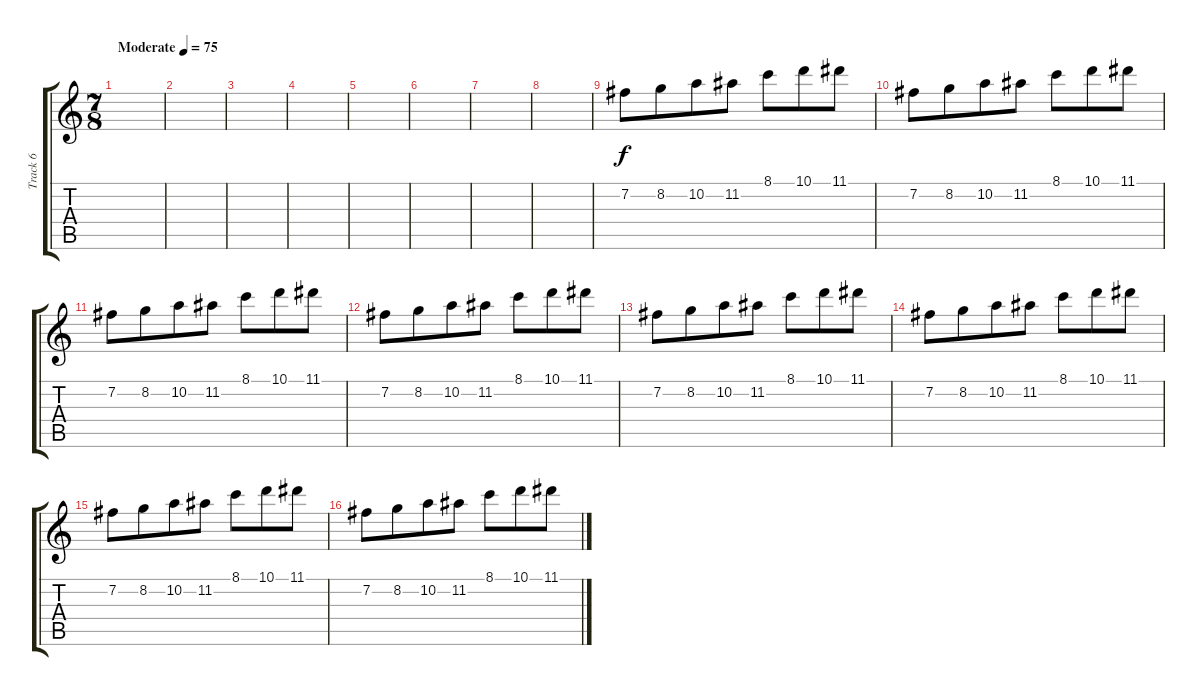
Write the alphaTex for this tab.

\track ("Track 6" "Track 6") {instrument acousticguitarsteel}
\staff {score tabs}
\tuning (E4 B3 G3 D3 A2 E2) {hide}
\ts (7 8)
\tempo (75 "Moderate")
\tempo 195
\tempo (75 "Moderate")
\clef g2
\ks c
|
|
|
|
|
|
|
|
7.2.8{instrument distortionguitar} 8.2.8 10.2.8 11.2.8 8.1.8 10.1.8 11.1.8 |
7.2.8 8.2.8 10.2.8 11.2.8 8.1.8 10.1.8 11.1.8 |
7.2.8 8.2.8 10.2.8 11.2.8 8.1.8 10.1.8 11.1.8 |
7.2.8 8.2.8 10.2.8 11.2.8 8.1.8 10.1.8 11.1.8 |
7.2.8 8.2.8 10.2.8 11.2.8 8.1.8 10.1.8 11.1.8 |
7.2.8 8.2.8 10.2.8 11.2.8 8.1.8 10.1.8 11.1.8 |
7.2.8 8.2.8 10.2.8 11.2.8 8.1.8 10.1.8 11.1.8 |
7.2.8 8.2.8 10.2.8 11.2.8 8.1.8 10.1.8 11.1.8
